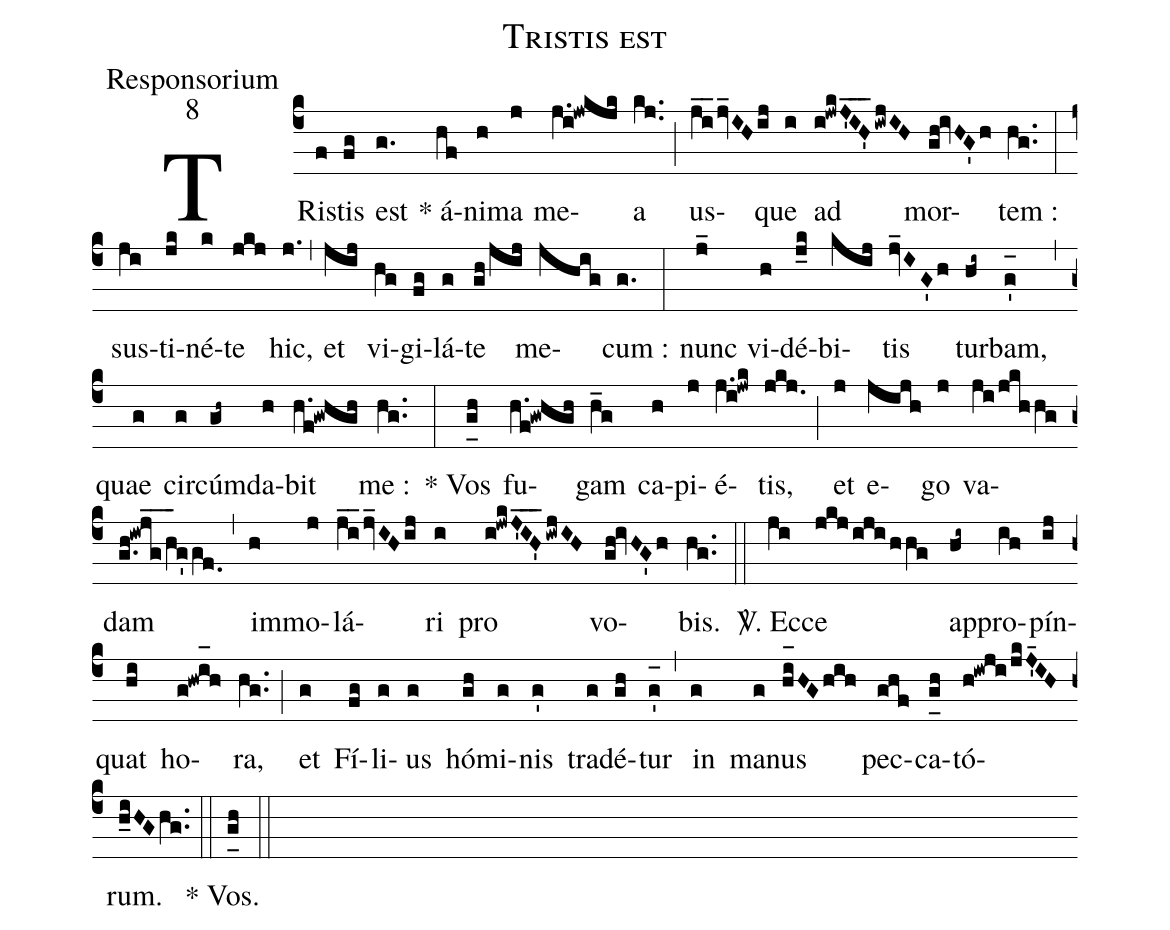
name:Tristis est;
office-part:Responsorium;
mode:8;
%%
(c4) TRi(f)stis(fg) est(g.) * á(hf)ni(h)ma(j) me(j.i!jwkjk)a(kj..) (;) us(j_i_2jv_IHij)que(i) ad(i!jwkJ'_I_H'_iwjIH) mor(gh!ivHG'h)tem :(hg..) (:) sus(ji)ti(jk)né(k)te(jkj) hic,(j.) (,) et(jij) vi(hg)gi(fg)lá(g)te(gh/jij) me(jhig)cum :(g.) (:) nunc(j_) vi(h)dé(j_k)bi(kij)tis(jv_IG'h) tur(hi~)bam,(g'_[oh:h]) (,) quae(g) cir(g)cúm(gh~)da(h)bit(h.f!gwhgh) me :(hg..) (:) * Vos(g_[uh:l]h) fu(h.f!gwhgh)gam(h_g) ca(h)pi(j)é(j.i!jwk)tis,(jkj.) (;) et(j) e(jijh)go(j) va(ji/jkhhg)dam(g.h!iwj_g_/h_3g'gf.0) (,) im(h)mo(j)lá(j_i_2jv_IHij)ri(i) pro(i!jwkJ'_I_H'_iwjIH) vo(gh!ivHG'h)bis.(hg..) (::) <sp>V/</sp>. Ec(ji)ce(jkjijihhg) ap(hi~)pro(ih)pín(ij)quat(hi) ho(g!hwi_[oh:h]h)ra,(hg..) (;) et(g) Fí(fg)li(g)us(g) hó(gh)mi(g)nis(g') tra(g)dé(gh)tur(g'_[oh:h]) (,) in(g) ma(g)nus(hi_[oh:h]HGhih) pec(ghf)ca(g_[uh:l]h)tó(h!iwji/jkJ'_4IH)rum.(h_iHGhg..) (::) * Vos.(g_[uh:l]h) (::)
